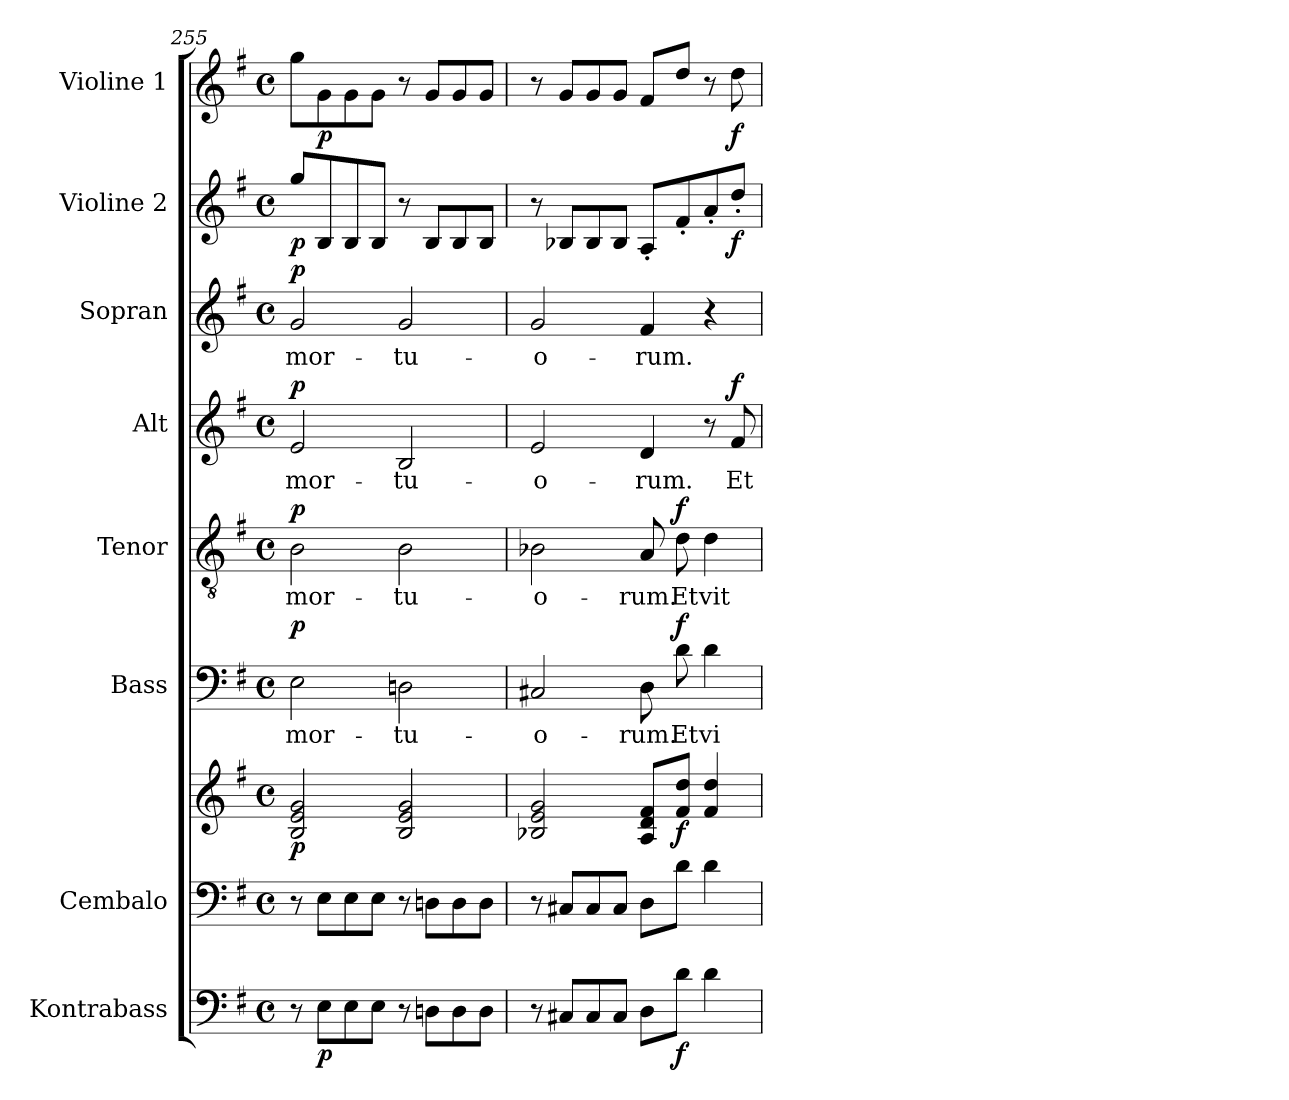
**kern	**dynam	**kern	**kern	**dynam	**kern	**text	**dynam	**kern	**text	**dynam	**kern	**text	**dynam	**kern	**text	**dynam	**kern	**dynam	**kern	**dynam
*part8	*part8	*part7	*part7	*part7	*part6	*part6	*part6	*part5	*part5	*part5	*part4	*part4	*part4	*part3	*part3	*part3	*part2	*part2	*part1	*part1
*staff9	*staff9	*staff8	*staff7	*staff7/8	*staff6	*staff6	*staff6	*staff5	*staff5	*staff5	*staff4	*staff4	*staff4	*staff3	*staff3	*staff3	*staff2	*staff2	*staff1	*staff1
*I"Kontrabass	*	*I"Cembalo	*	*	*I"Bass	*	*	*I"Tenor	*	*	*I"Alt	*	*	*I"Sopran	*	*	*I"Violine 2	*	*I"Violine 1	*
*I'Kb.	*	*I'Cemb.	*	*	*I'B.	*	*	*I'T.	*	*	*I'A.	*	*	*I'S.	*	*	*I'Vl. 2	*	*I'Vl. 1	*
*clefF4	*	*clefF4	*clefG2	*	*clefF4	*	*	*clefGv2	*	*	*clefG2	*	*	*clefG2	*	*	*clefG2	*	*clefG2	*
*ITrd7c12	*	*	*	*	*	*	*	*	*	*	*	*	*	*	*	*	*	*	*	*
*k[f#]	*	*k[f#]	*k[f#]	*	*k[f#]	*	*	*k[f#]	*	*	*k[f#]	*	*	*k[f#]	*	*	*k[f#]	*	*k[f#]	*
*G:	*	*G:	*G:	*	*G:	*	*	*G:	*	*	*G:	*	*	*G:	*	*	*G:	*	*G:	*
*M4/4	*	*M4/4	*M4/4	*	*M4/4	*	*	*M4/4	*	*	*M4/4	*	*	*M4/4	*	*	*M4/4	*	*M4/4	*
*met(c)	*	*met(c)	*met(c)	*	*met(c)	*	*	*met(c)	*	*	*met(c)	*	*	*met(c)	*	*	*met(c)	*	*met(c)	*
=255	=255	=255	=255	=255	=255	=255	=255	=255	=255	=255	=255	=255	=255	=255	=255	=255	=255	=255	=255	=255
!	!	!	!	!LO:DY:b	!	!LO:LY:b	!LO:DY:a	!	!LO:LY:b	!LO:DY:a	!	!LO:LY:b	!LO:DY:a	!	!LO:LY:b	!LO:DY:a	!	!LO:DY:b	!	!
8r	.	8r	2B/ 2e/ 2g/	p	2E\	mor-	p	2B\	mor-	p	2e/	mor-	p	2g/	mor-	p	8gg/L	p	8gg\L	.
!	!LO:DY:b	!	!	!	!	!	!	!	!	!	!	!	!	!	!	!	!	!	!	!LO:DY:b
8EE\L	p	8E\L	.	.	.	.	.	.	.	.	.	.	.	.	.	.	8B/	.	8g\	p
8EE\	.	8E\	.	.	.	.	.	.	.	.	.	.	.	.	.	.	8B/	.	8g\	.
8EE\J	.	8E\J	.	.	.	.	.	.	.	.	.	.	.	.	.	.	8B/J	.	8g\J	.
!	!	!	!	!	!	!LO:LY:b	!	!	!LO:LY:b	!	!	!LO:LY:b	!	!	!LO:LY:b	!	!	!	!	!
8r	.	8r	2B/ 2e/ 2g/	.	2Dn\	-tu-	.	2B\	-tu-	.	2B/	-tu-	.	2g/	-tu-	.	8r	.	8r	.
8DDn\L	.	8Dn\L	.	.	.	.	.	.	.	.	.	.	.	.	.	.	8B/L	.	8g/L	.
8DD\	.	8D\	.	.	.	.	.	.	.	.	.	.	.	.	.	.	8B/	.	8g/	.
8DD\J	.	8D\J	.	.	.	.	.	.	.	.	.	.	.	.	.	.	8B/J	.	8g/J	.
=256	=256	=256	=256	=256	=256	=256	=256	=256	=256	=256	=256	=256	=256	=256	=256	=256	=256	=256	=256	=256
!	!	!	!	!	!	!LO:LY:b	!	!	!LO:LY:b	!	!	!LO:LY:b	!	!	!LO:LY:b	!	!	!	!	!
8r	.	8r	2B-X/ 2e/ 2g/	.	2C#X/	-o-	.	2B-X\	-o-	.	2e/	-o-	.	2g/	-o-	.	8r	.	8r	.
8CC#X/L	.	8C#X/L	.	.	.	.	.	.	.	.	.	.	.	.	.	.	8B-X/L	.	8g/L	.
8CC#/	.	8C#/	.	.	.	.	.	.	.	.	.	.	.	.	.	.	8B-/	.	8g/	.
8CC#/J	.	8C#/J	.	.	.	.	.	.	.	.	.	.	.	.	.	.	8B-/J	.	8g/J	.
!	!	!	!	!	!	!LO:LY:b	!	!	!LO:LY:b	!	!	!LO:LY:b	!	!	!LO:LY:b	!	!	!	!	!
8DD\L	.	8D\L	8A/ 8d/ 8f#/L	.	8D\	-rum.	.	8A/	-rum.	.	4d/	-rum.	.	4f#/	-rum.	.	8A'</L	.	8f#/L	.
!	!LO:DY:b	!	!	!LO:DY:b	!	!LO:LY:b	!LO:DY:a	!	!LO:LY:b	!LO:DY:a	!	!	!	!	!	!	!	!	!	!
8D\J	f	8d\J	8f#/ 8dd/J	f	8d\	Et	f	8d\	Et	f	.	.	.	.	.	.	8f#'</	.	8dd/J	.
!	!	!	!	!	!	!LO:LY:b	!	!	!LO:LY:b	!	!	!	!	!	!	!	!	!	!	!
4D\	.	4d\	4f#/ 4dd/	.	4d\	vi-	.	4d\	vit-	.	8r	.	.	4r	.	.	8a'</	.	8r	.
!	!	!	!	!	!	!	!	!	!	!	!	!LO:LY:b	!LO:DY:a	!	!	!	!	!LO:DY:b	!	!LO:DY:b
.	.	.	.	.	.	.	.	.	.	.	8f#/	Et	f	.	.	.	8dd'</J	f	8dd\	f
=	=	=	=	=	=	=	=	=	=	=	=	=	=	=	=	=	=	=	=	=
*-	*-	*-	*-	*-	*-	*-	*-	*-	*-	*-	*-	*-	*-	*-	*-	*-	*-	*-	*-	*-
